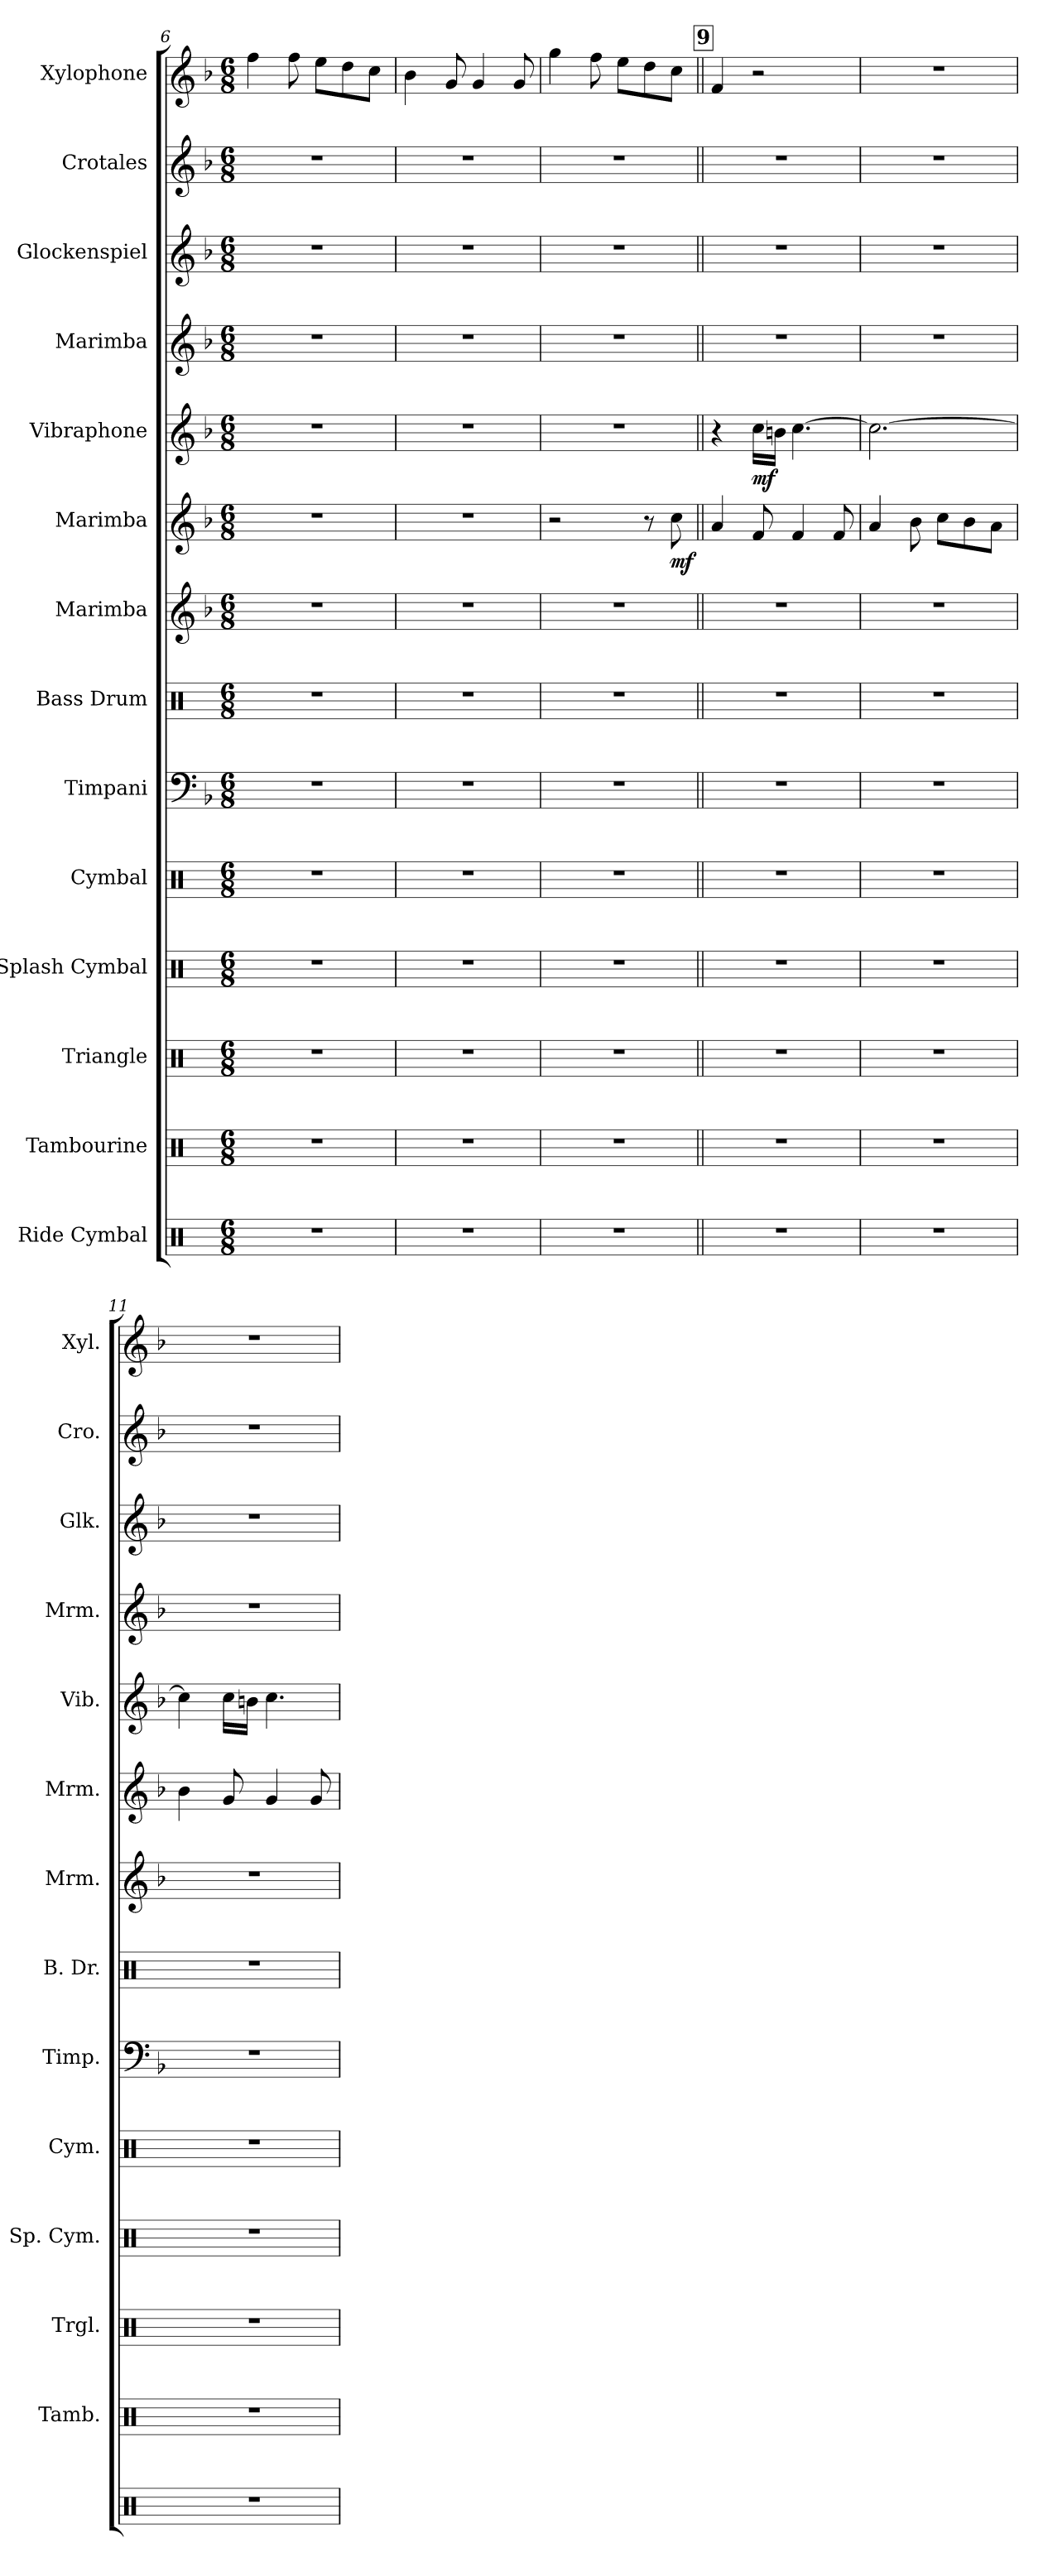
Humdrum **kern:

**kern	**kern	**kern	**kern	**kern	**kern	**kern	**kern	**kern	**dynam	**kern	**dynam	**kern	**kern	**kern	**kern
*part14	*part13	*part12	*part11	*part10	*part9	*part8	*part7	*part6	*part6	*part5	*part5	*part4	*part3	*part2	*part1
*staff14	*staff13	*staff12	*staff11	*staff10	*staff9	*staff8	*staff7	*staff6	*staff6	*staff5	*staff5	*staff4	*staff3	*staff2	*staff1
*I"Ride Cymbal	*I"Tambourine	*I"Triangle	*I"Splash Cymbal	*I"Cymbal	*I"Timpani	*I"Bass Drum	*I"Marimba	*I"Marimba	*	*I"Vibraphone	*	*I"Marimba	*I"Glockenspiel	*I"Crotales	*I"Xylophone
*	*I'Tamb.	*I'Trgl.	*I'Sp. Cym.	*I'Cym.	*I'Timp.	*I'B. Dr.	*I'Mrm.	*I'Mrm.	*	*I'Vib.	*	*I'Mrm.	*I'Glk.	*I'Cro.	*I'Xyl.
*clefX	*clefX	*clefX	*clefX	*clefX	*clefF4	*clefX	*clefG2	*clefG2	*	*clefG2	*	*clefG2	*clefG2	*clefG2	*clefG2
*	*	*	*	*	*	*	*	*	*	*	*	*	*ITrd-14c-24	*ITrd-14c-24	*ITrd-7c-12
*k[]	*k[]	*k[]	*k[]	*k[]	*k[b-]	*k[]	*k[b-]	*k[b-]	*	*k[b-]	*	*k[b-]	*k[b-]	*k[b-]	*k[b-]
*M6/8	*M6/8	*M6/8	*M6/8	*M6/8	*M6/8	*M6/8	*M6/8	*M6/8	*	*M6/8	*	*M6/8	*M6/8	*M6/8	*M6/8
=6	=6	=6	=6	=6	=6	=6	=6	=6	=6	=6	=6	=6	=6	=6	=6
2.r	2.r	2.r	2.r	2.r	2.r	2.r	2.r	2.r	.	2.r	.	2.r	2.r	2.r	4fff\
.	.	.	.	.	.	.	.	.	.	.	.	.	.	.	8fff\
.	.	.	.	.	.	.	.	.	.	.	.	.	.	.	8eee\L
.	.	.	.	.	.	.	.	.	.	.	.	.	.	.	8ddd\
.	.	.	.	.	.	.	.	.	.	.	.	.	.	.	8ccc\J
!!LO:PB:g=z
=7	=7	=7	=7	=7	=7	=7	=7	=7	=7	=7	=7	=7	=7	=7	=7
2.r	2.r	2.r	2.r	2.r	2.r	2.r	2.r	2.r	.	2.r	.	2.r	2.r	2.r	4bb-\
.	.	.	.	.	.	.	.	.	.	.	.	.	.	.	8gg/
.	.	.	.	.	.	.	.	.	.	.	.	.	.	.	4gg/
.	.	.	.	.	.	.	.	.	.	.	.	.	.	.	8gg/
=8	=8	=8	=8	=8	=8	=8	=8	=8	=8	=8	=8	=8	=8	=8	=8
2.r	2.r	2.r	2.r	2.r	2.r	2.r	2.r	2r	.	2.r	.	2.r	2.r	2.r	4ggg\
.	.	.	.	.	.	.	.	.	.	.	.	.	.	.	8fff\
.	.	.	.	.	.	.	.	.	.	.	.	.	.	.	8eee\L
.	.	.	.	.	.	.	.	8r	.	.	.	.	.	.	8ddd\
!	!	!	!	!	!	!	!	!	!LO:DY:b	!	!	!	!	!	!
.	.	.	.	.	.	.	.	8cc\	mf	.	.	.	.	.	8ccc\J
!!LO:REH:place=s1:a:B:fs=14:t=9
=9||	=9||	=9||	=9||	=9||	=9||	=9||	=9||	=9||	=9||	=9||	=9||	=9||	=9||	=9||	=9||
2.r	2.r	2.r	2.r	2.r	2.r	2.r	2.r	4a/	.	4r	.	2.r	2.r	2.r	4ff/
!	!	!	!	!	!	!	!	!	!	!	!LO:DY:b	!	!	!	!
.	.	.	.	.	.	.	.	8f/	.	16cc\LL	mf	.	.	.	2r
.	.	.	.	.	.	.	.	.	.	16bn\JJ	.	.	.	.	.
.	.	.	.	.	.	.	.	4f/	.	[4.cc\	.	.	.	.	.
.	.	.	.	.	.	.	.	8f/	.	.	.	.	.	.	.
=10	=10	=10	=10	=10	=10	=10	=10	=10	=10	=10	=10	=10	=10	=10	=10
2.r	2.r	2.r	2.r	2.r	2.r	2.r	2.r	4a/	.	2.cc\_	.	2.r	2.r	2.r	2.r
.	.	.	.	.	.	.	.	8b-\	.	.	.	.	.	.	.
.	.	.	.	.	.	.	.	8cc\L	.	.	.	.	.	.	.
.	.	.	.	.	.	.	.	8b-\	.	.	.	.	.	.	.
.	.	.	.	.	.	.	.	8a\J	.	.	.	.	.	.	.
=11	=11	=11	=11	=11	=11	=11	=11	=11	=11	=11	=11	=11	=11	=11	=11
2.r	2.r	2.r	2.r	2.r	2.r	2.r	2.r	4b-\	.	4cc\]	.	2.r	2.r	2.r	2.r
.	.	.	.	.	.	.	.	8g/	.	16cc\LL	.	.	.	.	.
.	.	.	.	.	.	.	.	.	.	16bn\JJ	.	.	.	.	.
.	.	.	.	.	.	.	.	4g/	.	4.cc\	.	.	.	.	.
.	.	.	.	.	.	.	.	8g/	.	.	.	.	.	.	.
=	=	=	=	=	=	=	=	=	=	=	=	=	=	=	=
*-	*-	*-	*-	*-	*-	*-	*-	*-	*-	*-	*-	*-	*-	*-	*-
